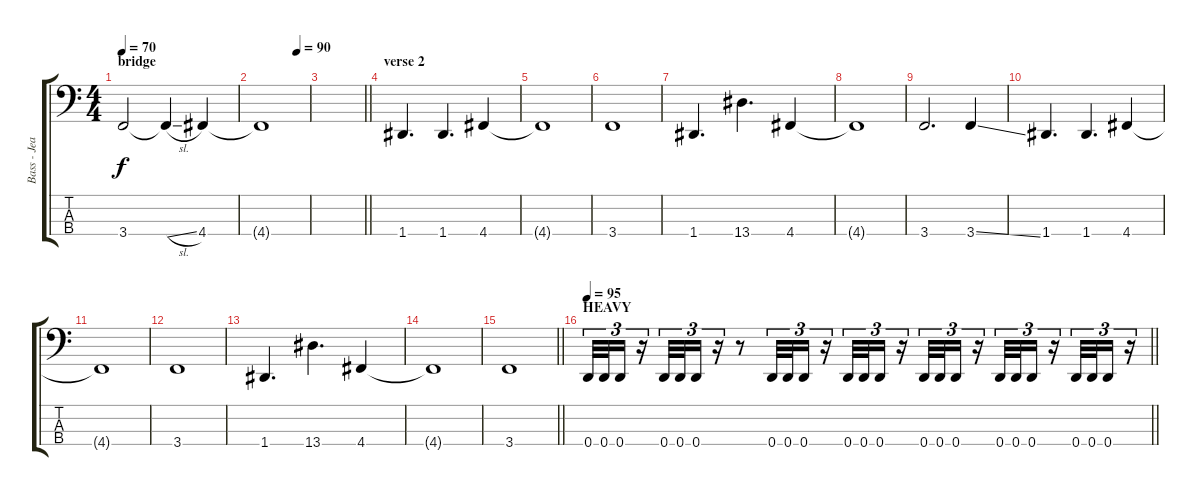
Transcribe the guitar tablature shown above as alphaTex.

\track ("Bass - Jean Michel Labadie" "Bass - Jea") {instrument electricbasspick}
\staff {score tabs}
\tuning (F2 C2 G1 D1) {hide}
\ts (4 4)
\section ("" "bridge")
\tempo 70
\clef f4
\ks c
3.4.2{dy f} 3.4{sl t}.4 4.4.4 |
\tempo (90 0.75)
4.4{t}.1 |
\barLineRight lightlight
|
\section ("" "verse 2")
1.4.4{d} 1.4.4{d} 4.4.4 |
4.4{t}.1 |
3.4.1 |
1.4.4{d} 13.4.4{d} 4.4.4 |
4.4{t}.1 |
3.4.2{d} 3.4{ss}.4 |
1.4.4{d} 1.4.4{d} 4.4.4 |
4.4{t}.1 |
3.4.1 |
1.4.4{d} 13.4.4{d} 4.4.4 |
4.4{t}.1 |
\barLineRight lightlight
3.4.1 |
\section ("" "HEAVY")
\tempo 95
\barLineRight lightlight
0.4.32{tu (3 2)} 0.4.32{tu (3 2)} 0.4.16{tu (3 2)} r.16{tu (3 2)} 0.4.32{tu (3 2)} 0.4.32{tu (3 2)} 0.4.16{tu (3 2)} r.16{tu (3 2)} r.8 0.4.32{tu (3 2)} 0.4.32{tu (3 2)} 0.4.16{tu (3 2)} r.16{tu (3 2)} 0.4.32{tu (3 2)} 0.4.32{tu (3 2)} 0.4.16{tu (3 2)} r.16{tu (3 2)} 0.4.32{tu (3 2)} 0.4.32{tu (3 2)} 0.4.16{tu (3 2)} r.16{tu (3 2)} 0.4.32{tu (3 2)} 0.4.32{tu (3 2)} 0.4.16{tu (3 2)} r.16{tu (3 2)} 0.4.32{tu (3 2)} 0.4.32{tu (3 2)} 0.4.16{tu (3 2)} r.16{tu (3 2)}
